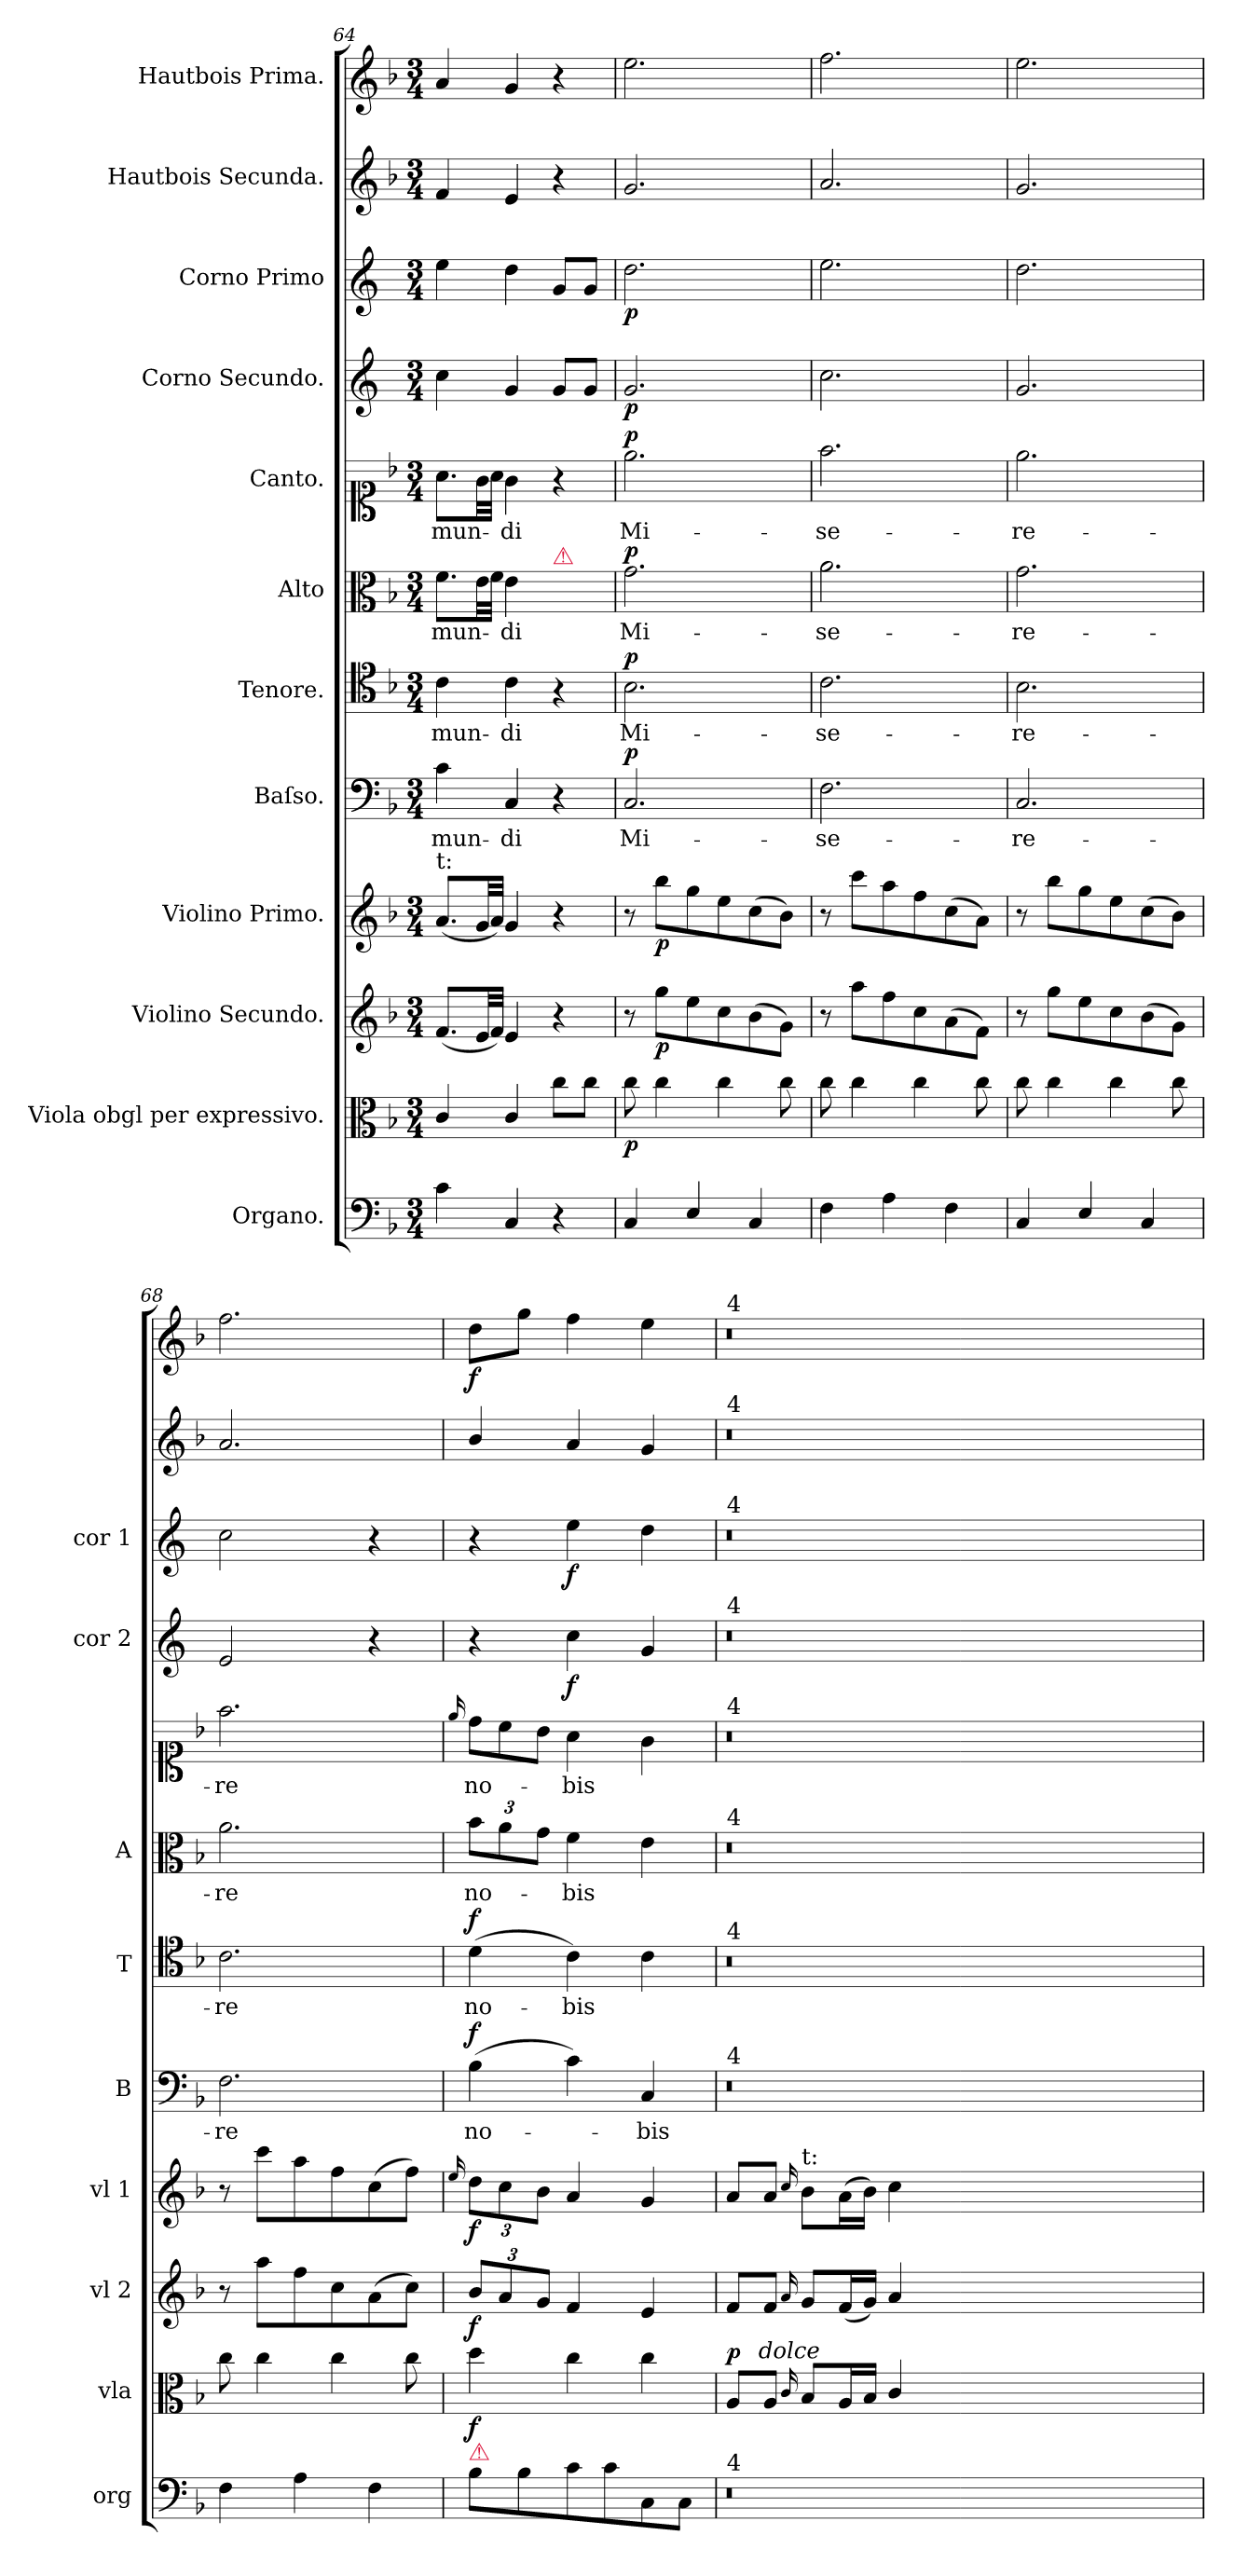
**kern	**dynam	**kern	**dynam	**kern	**dynam	**kern	**dynam	**kern	**text	**dynam	**kern	**text	**dynam	**kern	**text	**dynam	**kern	**text	**dynam	**kern	**dynam	**kern	**dynam	**kern	**dynam	**kern	**dynam
*part12	*part12	*part11	*part11	*part10	*part10	*part9	*part9	*part8	*part8	*part8	*part7	*part7	*part7	*part6	*part6	*part6	*part5	*part5	*part5	*part4	*part4	*part3	*part3	*part2	*part2	*part1	*part1
*staff12	*staff12	*staff11	*staff11	*staff10	*staff10	*staff9	*staff9	*staff8	*staff8	*staff8	*staff7	*staff7	*staff7	*staff6	*staff6	*staff6	*staff5	*staff5	*staff5	*staff4	*staff4	*staff3	*staff3	*staff2	*staff2	*staff1	*staff1
*I"Organo.	*	*I"Viola obgl per expressivo.	*	*I"Violino Secundo.	*	*I"Violino Primo.	*	*I"Baſso.	*	*	*I"Tenore.	*	*	*I"Alto	*	*	*I"Canto.	*	*	*I"Corno Secundo.	*	*I"Corno Primo	*	*I"Hautbois Secunda.	*	*I"Hautbois Prima.	*
*I'org	*	*I'vla	*	*I'vl 2	*	*I'vl 1	*	*I'B	*	*	*I'T	*	*	*I'A	*	*	*	*	*	*I'cor 2	*	*I'cor 1	*	*	*	*	*
*clefF4	*	*clefC3	*	*clefG2	*	*clefG2	*	*clefF4	*	*	*clefC4	*	*	*clefC3	*	*	*clefC1	*	*	*clefG2	*	*clefG2	*	*clefG2	*	*clefG2	*
*	*	*	*	*	*	*	*	*	*	*	*	*	*	*	*	*	*	*	*	*ITrd4c7	*	*ITrd4c7	*	*	*	*	*
*k[b-]	*	*k[b-]	*	*k[b-]	*	*k[b-]	*	*k[b-]	*	*	*k[b-]	*	*	*k[b-]	*	*	*k[b-]	*	*	*k[b-]	*	*k[b-]	*	*k[b-]	*	*k[b-]	*
*F:	*	*F:	*	*F:	*	*F:	*	*F:	*	*	*F:	*	*	*F:	*	*	*F:	*	*	*F:	*	*F:	*	*F:	*	*F:	*
*M3/4	*	*M3/4	*	*M3/4	*	*M3/4	*	*M3/4	*	*	*M3/4	*	*	*M3/4	*	*	*M3/4	*	*	*M3/4	*	*M3/4	*	*M3/4	*	*M3/4	*
=64	=64	=64	=64	=64	=64	=64	=64	=64	=64	=64	=64	=64	=64	=64	=64	=64	=64	=64	=64	=64	=64	=64	=64	=64	=64	=64	=64
!	!	!	!	!	!	!LO:TX:a:t=t&colon;	!	!	!	!	!	!	!	!	!	!	!	!	!	!	!	!	!	!	!	!	!
4c\	.	4c/	.	(8.f/L	.	(8.a/L	.	4c\	mun-	.	4c\	mun-	.	8.f\L	mun-	.	8.a\L	mun-	.	4f\	.	4a\	.	4f/	.	4a/	.
.	.	.	.	32e/LL	.	32g/LL	.	.	.	.	.	.	.	32e\LL	.	.	32g\LL	.	.	.	.	.	.	.	.	.	.
.	.	.	.	32f/JJJ)	.	32a/JJJ)	.	.	.	.	.	.	.	32f\JJJ	.	.	32a\JJJ	.	.	.	.	.	.	.	.	.	.
4C/	.	4c/	.	4e/	.	4g/	.	4C/	-di	.	4c\	-di	.	4e\	-di	.	4g\	-di	.	4c/	.	4g\	.	4e/	.	4g/	.
!	!	!	!	!	!	!	!	!	!	!	!	!	!	!LO:TX:a:color=crimson:t=⚠	!	!	!	!	!	!	!	!	!	!	!	!	!
4r	.	8cc\L	.	4r	.	4r	.	4r	.	.	4r	.	.	4ryy	.	.	4r	.	.	8c/L	.	8c/L	.	4r	.	4r	.
.	.	8cc\J	.	.	.	.	.	.	.	.	.	.	.	.	.	.	.	.	.	8c/J	.	8c/J	.	.	.	.	.
=65	=65	=65	=65	=65	=65	=65	=65	=65	=65	=65	=65	=65	=65	=65	=65	=65	=65	=65	=65	=65	=65	=65	=65	=65	=65	=65	=65
!	!	!	!	!	!	!	!	!	!	!LO:DY:a	!	!	!LO:DY:a	!	!	!LO:DY:a	!	!	!LO:DY:a	!	!	!	!	!	!	!	!
4C/	p&colon;	8cc\	p	8r	.	8r	.	2.C/	Mi-	p	2.B-\	Mi-	p	2.g\	Mi-	p	2.ee\	Mi-	p	2.c/	p	2.g\	p	2.g/	piano	2.ee\	pia
.	.	4cc\	.	8gg\L	p	8bb-\L	p	.	.	.	.	.	.	.	.	.	.	.	.	.	.	.	.	.	.	.	.
4E/	.	.	.	8ee\	.	8gg\	.	.	.	.	.	.	.	.	.	.	.	.	.	.	.	.	.	.	.	.	.
.	.	4cc\	.	8cc\	.	8ee\	.	.	.	.	.	.	.	.	.	.	.	.	.	.	.	.	.	.	.	.	.
4C/	.	.	.	(8b-\	.	(8cc\	.	.	.	.	.	.	.	.	.	.	.	.	.	.	.	.	.	.	.	.	.
.	.	8cc\	.	8g\J)	.	8b-\J)	.	.	.	.	.	.	.	.	.	.	.	.	.	.	.	.	.	.	.	.	.
=66	=66	=66	=66	=66	=66	=66	=66	=66	=66	=66	=66	=66	=66	=66	=66	=66	=66	=66	=66	=66	=66	=66	=66	=66	=66	=66	=66
4F\	.	8cc\	.	8r	.	8r	.	2.F\	-se-	.	2.c\	-se-	.	2.a\	-se-	.	2.ff\	-se-	.	2.f\	.	2.a\	.	2.a/	.	2.ff\	.
.	.	4cc\	.	8aa\L	.	8ccc\L	.	.	.	.	.	.	.	.	.	.	.	.	.	.	.	.	.	.	.	.	.
4A\	.	.	.	8ff\	.	8aa\	.	.	.	.	.	.	.	.	.	.	.	.	.	.	.	.	.	.	.	.	.
.	.	4cc\	.	8cc\	.	8ff\	.	.	.	.	.	.	.	.	.	.	.	.	.	.	.	.	.	.	.	.	.
4F\	.	.	.	(8a\	.	(8cc\	.	.	.	.	.	.	.	.	.	.	.	.	.	.	.	.	.	.	.	.	.
.	.	8cc\	.	8f\J)	.	8a\J)	.	.	.	.	.	.	.	.	.	.	.	.	.	.	.	.	.	.	.	.	.
=67	=67	=67	=67	=67	=67	=67	=67	=67	=67	=67	=67	=67	=67	=67	=67	=67	=67	=67	=67	=67	=67	=67	=67	=67	=67	=67	=67
4C/	.	8cc\	.	8r	.	8r	.	2.C/	-re-	.	2.B-\	-re-	.	2.g\	-re-	.	2.ee\	-re-	.	2.c/	.	2.g\	.	2.g/	.	2.ee\	.
.	.	4cc\	.	8gg\L	.	8bb-\L	.	.	.	.	.	.	.	.	.	.	.	.	.	.	.	.	.	.	.	.	.
4E/	.	.	.	8ee\	.	8gg\	.	.	.	.	.	.	.	.	.	.	.	.	.	.	.	.	.	.	.	.	.
.	.	4cc\	.	8cc\	.	8ee\	.	.	.	.	.	.	.	.	.	.	.	.	.	.	.	.	.	.	.	.	.
4C/	.	.	.	(8b-\	.	(8cc\	.	.	.	.	.	.	.	.	.	.	.	.	.	.	.	.	.	.	.	.	.
.	.	8cc\	.	8g\J)	.	8b-\J)	.	.	.	.	.	.	.	.	.	.	.	.	.	.	.	.	.	.	.	.	.
=68	=68	=68	=68	=68	=68	=68	=68	=68	=68	=68	=68	=68	=68	=68	=68	=68	=68	=68	=68	=68	=68	=68	=68	=68	=68	=68	=68
4F\	.	8cc\	.	8r	.	8r	.	2.F\	-re	.	2.c\	-re	.	2.a\	-re	.	2.ff\	-re	.	2A/	.	2f\	.	2.a/	.	2.ff\	.
.	.	4cc\	.	8aa\L	.	8ccc\L	.	.	.	.	.	.	.	.	.	.	.	.	.	.	.	.	.	.	.	.	.
4A\	.	.	.	8ff\	.	8aa\	.	.	.	.	.	.	.	.	.	.	.	.	.	.	.	.	.	.	.	.	.
.	.	4cc\	.	8cc\	.	8ff\	.	.	.	.	.	.	.	.	.	.	.	.	.	.	.	.	.	.	.	.	.
4F\	.	.	.	(8a\	.	(8cc\	.	.	.	.	.	.	.	.	.	.	.	.	.	4r	.	4r	.	.	.	.	.
.	.	8cc\	.	8cc\J)	.	8ff\J)	.	.	.	.	.	.	.	.	.	.	.	.	.	.	.	.	.	.	.	.	.
=69	=69	=69	=69	=69	=69	=69	=69	=69	=69	=69	=69	=69	=69	=69	=69	=69	=69	=69	=69	=69	=69	=69	=69	=69	=69	=69	=69
.	.	.	.	.	.	16qqee/	.	.	.	.	.	.	.	.	.	.	16qqee/	.	.	.	.	.	.	.	.	.	.
*	*	*	*	*	*	*	*	*	*	*	*	*	*	*	*	*	*Xtuplet	*	*	*	*	*	*	*	*	*	*
!LO:TX:a:color=crimson:t=⚠	!	!	!	!	!	!	!	!	!	!	!	!	!	!	!	!	!	!	!	!	!	!	!	!	!	!	!
!	!	!	!	!	!	!	!	!	!	!LO:DY:a	!	!	!LO:DY:a	!	!	!	!	!	!	!	!	!	!	!	!	!	!
8B-\L	for	4dd\	f	12b-/L	f	12dd\L	f	(4B-\	no-	f	(4d\	no-	f	12b-\L	no-	.	12dd\L	no-	.	4r	.	4r	.	4b-/	.	8dd\L	f
.	.	.	.	12a/	.	12cc\	.	.	.	.	.	.	.	12a\	.	.	12cc\	.	.	.	.	.	.	.	.	.	.
8B-\	.	.	.	.	.	.	.	.	.	.	.	.	.	.	.	.	.	.	.	.	.	.	.	.	.	8gg\J	.
.	.	.	.	12g/J	.	12b-\J	.	.	.	.	.	.	.	12g\J	.	.	12b-\J	.	.	.	.	.	.	.	.	.	.
8c\	.	4cc\	.	4f/	.	4a/	.	4c\)	.	.	4c\)	-bis	.	4f\	-bis	.	4a\	-bis	.	4f\	f	4a\	f	4a/	.	4ff\	.
8c\	.	.	.	.	.	.	.	.	.	.	.	.	.	.	.	.	.	.	.	.	.	.	.	.	.	.	.
8C/	.	4cc\	.	4e/	.	4g/	.	4C/	-bis	.	4c\	.	.	4e\	.	.	4g\	.	.	4c/	.	4g\	.	4g/	.	4ee\	.
8C/J	.	.	.	.	.	.	.	.	.	.	.	.	.	.	.	.	.	.	.	.	.	.	.	.	.	.	.
=70	=70	=70	=70	=70	=70	=70	=70	=70	=70	=70	=70	=70	=70	=70	=70	=70	=70	=70	=70	=70	=70	=70	=70	=70	=70	=70	=70
!	!	!	!	!	!	!	!	!	!	!	!	!	!	!	!	!	!	!	!	!	!	!	!	!	!	!LO:TX:a:t=4	!
!	!	!	!	!	!	!	!	!	!	!	!	!	!	!	!	!	!	!	!	!	!	!	!	!LO:TX:a:t=4	!	!	!
!	!	!	!	!	!	!	!	!	!	!	!	!	!	!	!	!	!	!	!	!	!	!LO:TX:a:t=4	!	!	!	!	!
!	!	!	!	!	!	!	!	!	!	!	!	!	!	!	!	!	!	!	!	!LO:TX:a:t=4	!	!	!	!	!	!	!
!	!	!	!	!	!	!	!	!	!	!	!	!	!	!	!	!	!LO:TX:a:t=4	!	!	!	!	!	!	!	!	!	!
!	!	!	!	!	!	!	!	!	!	!	!	!	!	!LO:TX:a:t=4	!	!	!	!	!	!	!	!	!	!	!	!	!
!	!	!	!	!	!	!	!	!	!	!	!LO:TX:a:t=4	!	!	!	!	!	!	!	!	!	!	!	!	!	!	!	!
!	!	!	!	!	!	!	!	!LO:TX:a:t=4	!	!	!	!	!	!	!	!	!	!	!	!	!	!	!	!	!	!	!
!LO:TX:a:t=4	!	!	!	!	!	!	!	!	!	!	!	!	!	!	!	!	!	!	!	!	!	!	!	!	!	!	!
!	!	!	!LO:DY:a:t=%s dolce	!	!	!	!	!	!	!	!	!	!	!	!	!	!	!	!	!	!	!	!	!	!	!	!
0.r	.	8A/L	p	8f/L	piano dolce	8a/L	piano Dolce	0.r	.	.	0.r	.	.	0.r	.	.	0.r	.	.	0.r	.	0.r	.	0.r	.	0.r	.
.	.	8A/J	.	8f/J	.	8a/J	.	.	.	.	.	.	.	.	.	.	.	.	.	.	.	.	.	.	.	.	.
.	.	16qqc/	.	16qqa/	.	16qqcc/	.	.	.	.	.	.	.	.	.	.	.	.	.	.	.	.	.	.	.	.	.
!	!	!	!	!	!	!LO:TX:a:t=t&colon;	!	!	!	!	!	!	!	!	!	!	!	!	!	!	!	!	!	!	!	!	!
.	.	8B-/L	.	8g/L	.	8b-\L	.	.	.	.	.	.	.	.	.	.	.	.	.	.	.	.	.	.	.	.	.
.	.	16A/L	.	(16f/L	.	(16a\L	.	.	.	.	.	.	.	.	.	.	.	.	.	.	.	.	.	.	.	.	.
.	.	16B-/JJ	.	16g/JJ)	.	16b-\JJ)	.	.	.	.	.	.	.	.	.	.	.	.	.	.	.	.	.	.	.	.	.
.	.	4c/	.	4a/	.	4cc\	.	.	.	.	.	.	.	.	.	.	.	.	.	.	.	.	.	.	.	.	.
.	.	0ryy	.	0ryy	.	0ryy	.	.	.	.	.	.	.	.	.	.	.	.	.	.	.	.	.	.	.	.	.
.	.	4ryy	.	4ryy	.	4ryy	.	.	.	.	.	.	.	.	.	.	.	.	.	.	.	.	.	.	.	.	.
=	=	=	=	=	=	=	=	=	=	=	=	=	=	=	=	=	=	=	=	=	=	=	=	=	=	=	=
*-	*-	*-	*-	*-	*-	*-	*-	*-	*-	*-	*-	*-	*-	*-	*-	*-	*-	*-	*-	*-	*-	*-	*-	*-	*-	*-	*-
